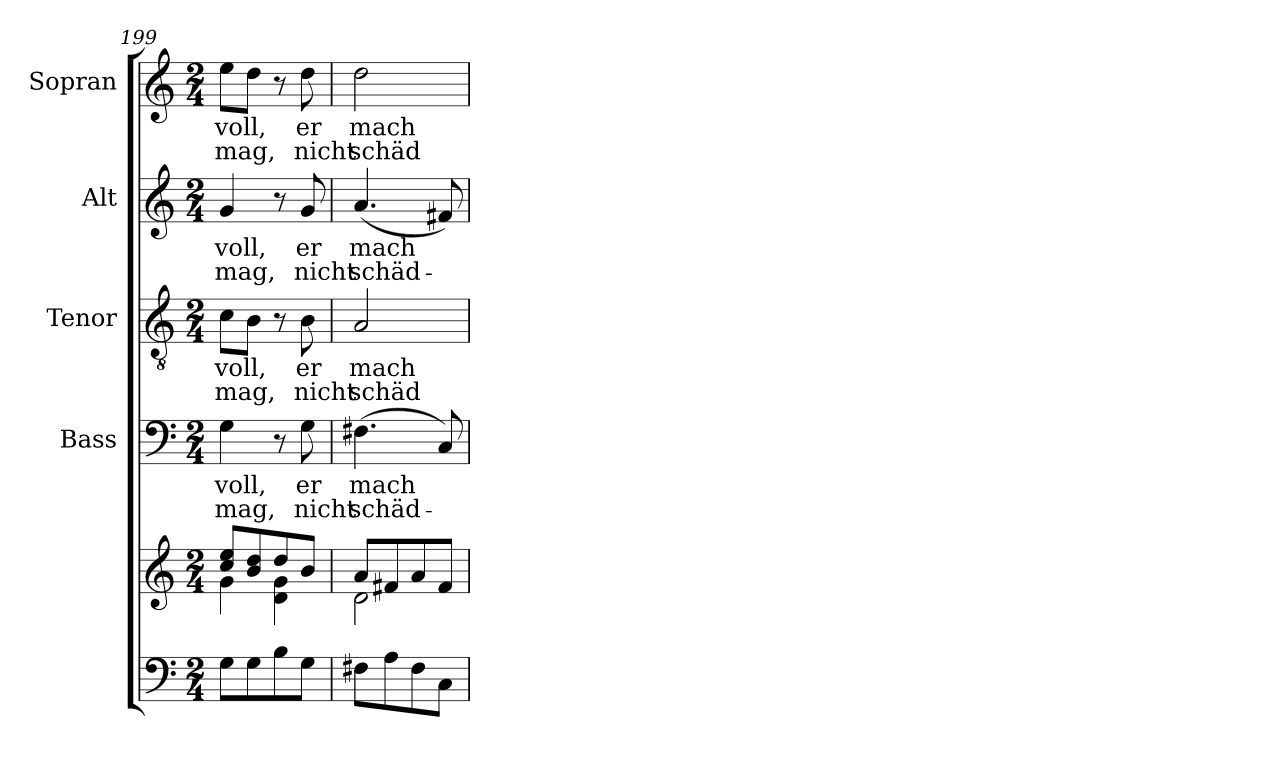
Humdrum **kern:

**kern	**kern	**kern	**text	**text	**kern	**text	**text	**kern	**text	**text	**kern	**text	**text
*part5	*part5	*part4	*part4	*part4	*part3	*part3	*part3	*part2	*part2	*part2	*part1	*part1	*part1
*staff6	*staff5	*staff4	*staff4	*staff4	*staff3	*staff3	*staff3	*staff2	*staff2	*staff2	*staff1	*staff1	*staff1
*	*	*I"Bass	*	*	*I"Tenor	*	*	*I"Alt	*	*	*I"Sopran	*	*
*	*	*I'B.	*	*	*I'T.	*	*	*I'A.	*	*	*I'S.	*	*
*clefF4	*clefG2	*clefF4	*	*	*clefGv2	*	*	*clefG2	*	*	*clefG2	*	*
*k[]	*k[]	*k[]	*	*	*k[]	*	*	*k[]	*	*	*k[]	*	*
*C:	*C:	*C:	*	*	*C:	*	*	*C:	*	*	*C:	*	*
*M2/4	*M2/4	*M2/4	*	*	*M2/4	*	*	*M2/4	*	*	*M2/4	*	*
=199	=199	=199	=199	=199	=199	=199	=199	=199	=199	=199	=199	=199	=199
*	*^	*	*	*	*	*	*	*	*	*	*	*	*
!	!	!	!	!LO:LY:b	!LO:LY:b	!	!LO:LY:b	!LO:LY:b	!	!LO:LY:b	!LO:LY:b	!	!LO:LY:b	!LO:LY:b
8G\L	8cc/ 8ee/L	4g\	4G\	-voll,	mag,	8c\L	-voll,	mag,	4g/	-voll,	mag,	8ee\L	-voll,	mag,
8G\	8b/ 8dd/	.	.	.	.	8B\J	.	.	.	.	.	8dd\J	.	.
8B\	8dd/	4d\ 4g\	8r	.	.	8r	.	.	8r	.	.	8r	.	.
!	!	!	!	!LO:LY:b	!LO:LY:b	!	!LO:LY:b	!LO:LY:b	!	!LO:LY:b	!LO:LY:b	!	!LO:LY:b	!LO:LY:b
8G\J	8b/J	.	8G\	er	nicht	8B\	er	nicht	8g/	er	nicht	8dd\	er	nicht
=200	=200	=200	=200	=200	=200	=200	=200	=200	=200	=200	=200	=200	=200	=200
!	!	!	!	!LO:LY:b	!LO:LY:b	!	!LO:LY:b	!LO:LY:b	!	!LO:LY:b	!LO:LY:b	!	!LO:LY:b	!LO:LY:b
8F#X\L	8a/L	2d\	(>4.F#X\	mach	schäd-	2A/	mach	schäd-	(<4.a/	mach	schäd-	2dd\	mach	schäd-
8A\	8f#X/	.	.	.	.	.	.	.	.	.	.	.	.	.
8F#\	8a/	.	.	.	.	.	.	.	.	.	.	.	.	.
8C\J	8f#/J	.	8C/)	.	.	.	.	.	8f#X/)	.	.	.	.	.
*	*v	*v	*	*	*	*	*	*	*	*	*	*	*	*
=	=	=	=	=	=	=	=	=	=	=	=	=	=
*-	*-	*-	*-	*-	*-	*-	*-	*-	*-	*-	*-	*-	*-
